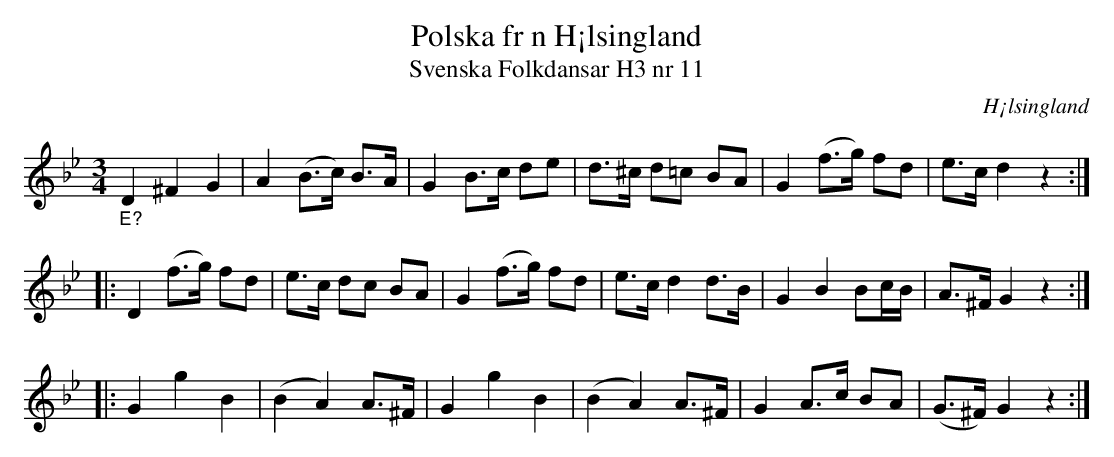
X:1
T:Polska fr n H¡lsingland
T:Svenska Folkdansar H3 nr 11
O:H¡lsingland
M:3/4
L:1/8
K:Gm
"_E?"D2 ^F2 G2 | A2 (B>c) B>A | G2 B>c de | d>^c d=c BA | G2 (f>g) fd | e>c d2 z2 ::
D2 (f>g) fd | e>c dc BA | G2 (f>g) fd | e>c d2 d>B | G2 B2 Bc/B/ | A>^F G2 z2 ::
G2 g2 B2 | (B2 A2) A>^F | G2 g2 B2 | (B2 A2) A>^F | G2 A>c BA | (G>^F) G2 z2 :|
